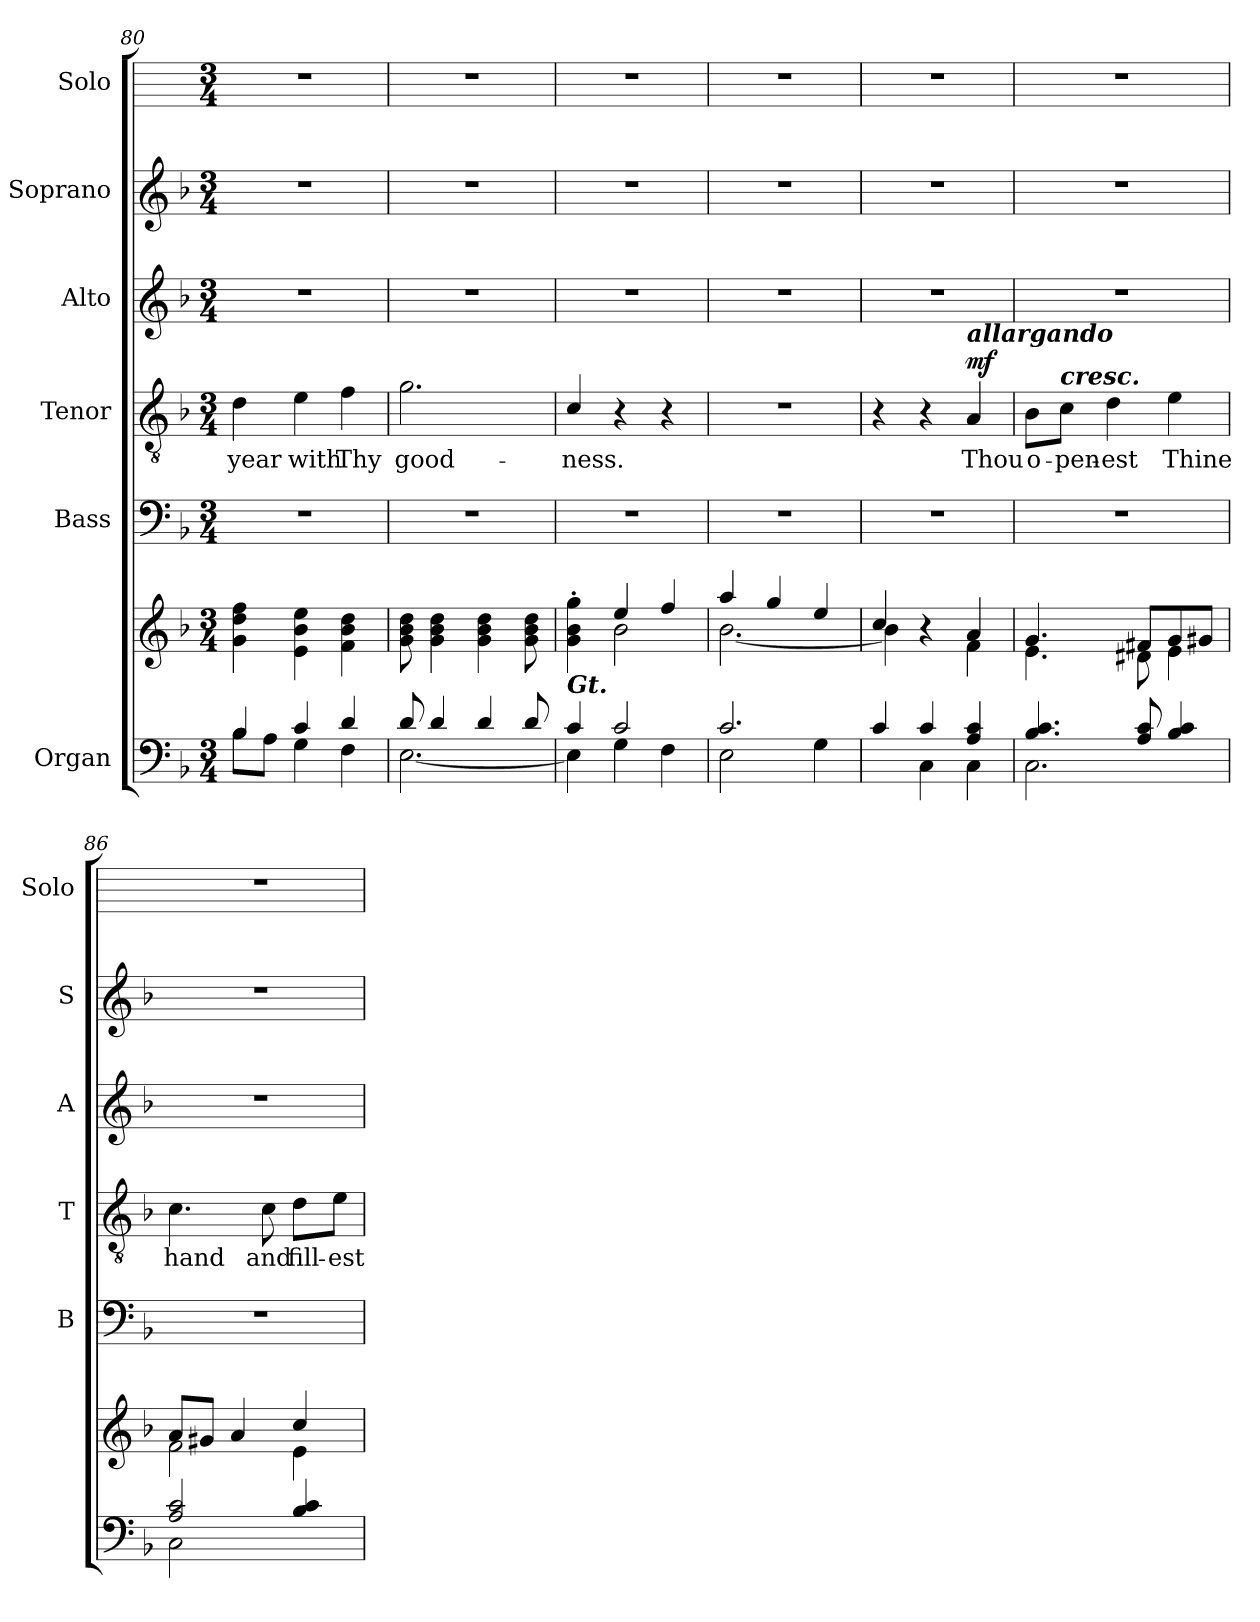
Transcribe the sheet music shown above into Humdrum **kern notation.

**kern	**kern	**kern	**kern	**text	**dynam	**kern	**kern	**kern
*part6	*part6	*part5	*part4	*part4	*part4	*part3	*part2	*part1
*staff7	*staff6	*staff5	*staff4	*staff4	*staff4	*staff3	*staff2	*staff1
*I"Organ	*	*I"Bass	*I"Tenor	*	*	*I"Alto	*I"Soprano	*I"Solo
*	*	*I'B	*I'T	*	*	*I'A	*I'S	*I'Solo
!!LO:LB:g=z
*clefF4	*clefG2	*clefF4	*clefGv2	*	*	*clefG2	*clefG2	*
*k[b-]	*k[b-]	*k[b-]	*k[b-]	*	*	*k[b-]	*k[b-]	*
*F:	*F:	*F:	*F:	*	*	*F:	*F:	*
*M3/4	*M3/4	*M3/4	*M3/4	*	*	*M3/4	*M3/4	*M3/4
=80	=80	=80	=80	=80	=80	=80	=80	=80
*^	*^	*	*	*	*	*	*	*
!	!	!	!	!	!	!LO:LY:b	!	!	!	!
4B-/	8B-\L	2.ryy	4g\ 4dd\ 4ff\	2.r	4d	year	.	2.r	2.r	2.r
.	8A\J	.	.	.	.	.	.	.	.	.
!	!	!	!	!	!	!LO:LY:b	!	!	!	!
4c/	4G\	.	4e\ 4b-\ 4ee\	.	4e	with	.	.	.	.
!	!	!	!	!	!	!LO:LY:b	!	!	!	!
4d/	4F\	.	4f\ 4b-\ 4dd\	.	4f	Thy	.	.	.	.
=81	=81	=81	=81	=81	=81	=81	=81	=81	=81	=81
!	!	!	!	!	!	!LO:LY:b	!	!	!	!
8d/	[2.E\	2.ryy	8g\ 8b-\ 8dd\	2.r	2.g	good-	.	2.r	2.r	2.r
4d/	.	.	4g\ 4b-\ 4dd\	.	.	.	.	.	.	.
4d/	.	.	4g\ 4b-\ 4dd\	.	.	.	.	.	.	.
8d/	.	.	8g\ 8b-\ 8dd\	.	.	.	.	.	.	.
=82	=82	=82	=82	=82	=82	=82	=82	=82	=82	=82
!LO:TX:a:Bi:t=Gt.	!	!	!	!	!	!	!	!	!	!
!	!	!	!	!	!	!LO:LY:b	!	!	!	!
4c/	4E\]	4ryy	4g\' 4b-\' 4gg\'	2.r	4c/	-ness.	.	2.r	2.r	2.r
2c/	4G\	4ee/	2b-\	.	4r	.	.	.	.	.
.	4F\	4ff/	.	.	4r	.	.	.	.	.
=83	=83	=83	=83	=83	=83	=83	=83	=83	=83	=83
!	!	!	!	!	!LO:N:vis=1	!	!	!	!	!
2.c/	2E\	4aa/	[2.b-\	2.r	2.r	.	.	2.r	2.r	2.r
.	.	4gg/	.	.	.	.	.	.	.	.
.	4G\	4ee/	.	.	.	.	.	.	.	.
=84	=84	=84	=84	=84	=84	=84	=84	=84	=84	=84
4c/	4ryy	4cc/	4b-\]	2.r	4r	.	.	2.r	2.r	2.r
4c/	4C\	4r	4ryy	.	4r	.	.	.	.	.
!	!	!	!	!	!LO:TX:a:Bi:t=allargando	!	!	!	!	!
!	!	!	!	!	!	!LO:LY:b	!LO:DY:b	!	!	!
4A/ 4c/	4C\	4a/	4f\	.	4A	Thou	mf	.	.	.
=85	=85	=85	=85	=85	=85	=85	=85	=85	=85	=85
!	!	!	!	!	!	!LO:LY:b	!	!	!	!
4.B-/ 4.c/	2.C\	4.g/	4.e\	2.r	8B-\L	o-	.	2.r	2.r	2.r
!	!	!	!	!	!LO:TX:a:Bi:t=cresc.	!	!	!	!	!
!	!	!	!	!	!	!LO:LY:b	!	!	!	!
.	.	.	.	.	8c\J	-pen-	.	.	.	.
!	!	!	!	!	!	!LO:LY:b	!	!	!	!
.	.	.	.	.	4d	-est	.	.	.	.
8A/ 8c/	.	8f#X/L	8d#X\	.	.	.	.	.	.	.
!	!	!	!	!	!	!LO:LY:b	!	!	!	!
4B-/ 4c/	.	8g/	4e\	.	4e	Thine	.	.	.	.
.	.	8g#X/J	.	.	.	.	.	.	.	.
=86	=86	=86	=86	=86	=86	=86	=86	=86	=86	=86
!	!	!	!	!	!	!LO:LY:b	!	!	!	!
2A/ 2c/	2C\	8a/L	2f\	2.r	4.c	hand	.	2.r	2.r	2.r
.	.	8g#X/J	.	.	.	.	.	.	.	.
.	.	4a/	.	.	.	.	.	.	.	.
!	!	!	!	!	!	!LO:LY:b	!	!	!	!
.	.	.	.	.	8c	and	.	.	.	.
!	!	!	!	!	!	!LO:LY:b	!	!	!	!
4B-/ 4c/	4ryy	4cc/	4e\	.	8d\L	fill-	.	.	.	.
!	!	!	!	!	!	!LO:LY:b	!	!	!	!
.	.	.	.	.	8e\J	-est	.	.	.	.
*v	*v	*	*	*	*	*	*	*	*	*
*	*v	*v	*	*	*	*	*	*	*
=	=	=	=	=	=	=	=	=
*-	*-	*-	*-	*-	*-	*-	*-	*-
